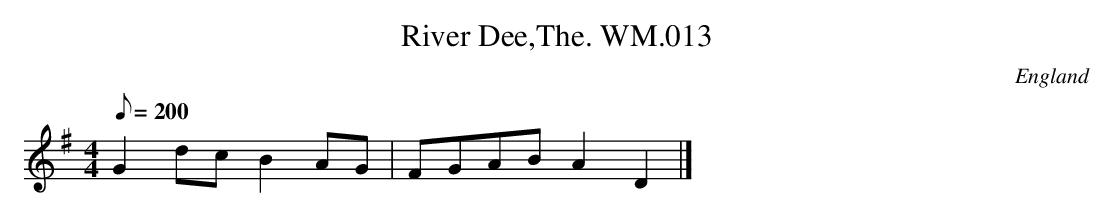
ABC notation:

X:1
T:River Dee,The. WM.013
M:4/4
L:1/8
Q:200
O:England
K:G
G2dcB2AG|FGABA2D2|]
